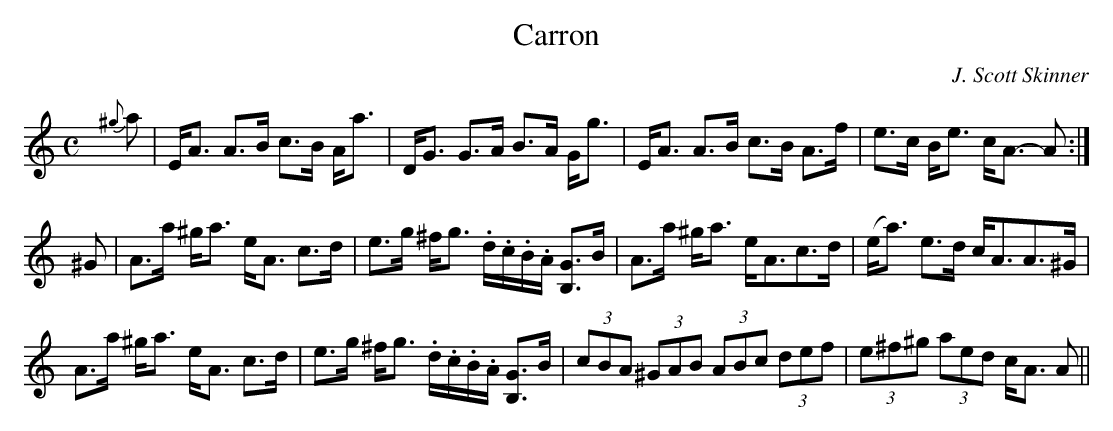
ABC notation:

X:1
T:Carron
C:J. Scott Skinner
M:C
L:1/16
K:Amin
{^g}a2|EA3 A3B c3B Aa3|DG3 G3A B3A Gg3|EA3 A3B c3B A3f|e3c Be3 cA3- A2:|
^G2|A3a ^ga3 eA3 c3d|e3g ^fg3 .d.c.B.A [B,3G3]B|A3a ^ga3 eA3c3d|(ea3) e3d cA3A3^G|
A3a ^ga3 eA3 c3d|e3g ^fg3 .d.c.B.A [B,3G3]B|(3c2B2A2 (3^G2A2B2 (3A2B2c2 (3d2e2f2|(3e2^f2^g2 (3a2e2d2 cA3 A2||
